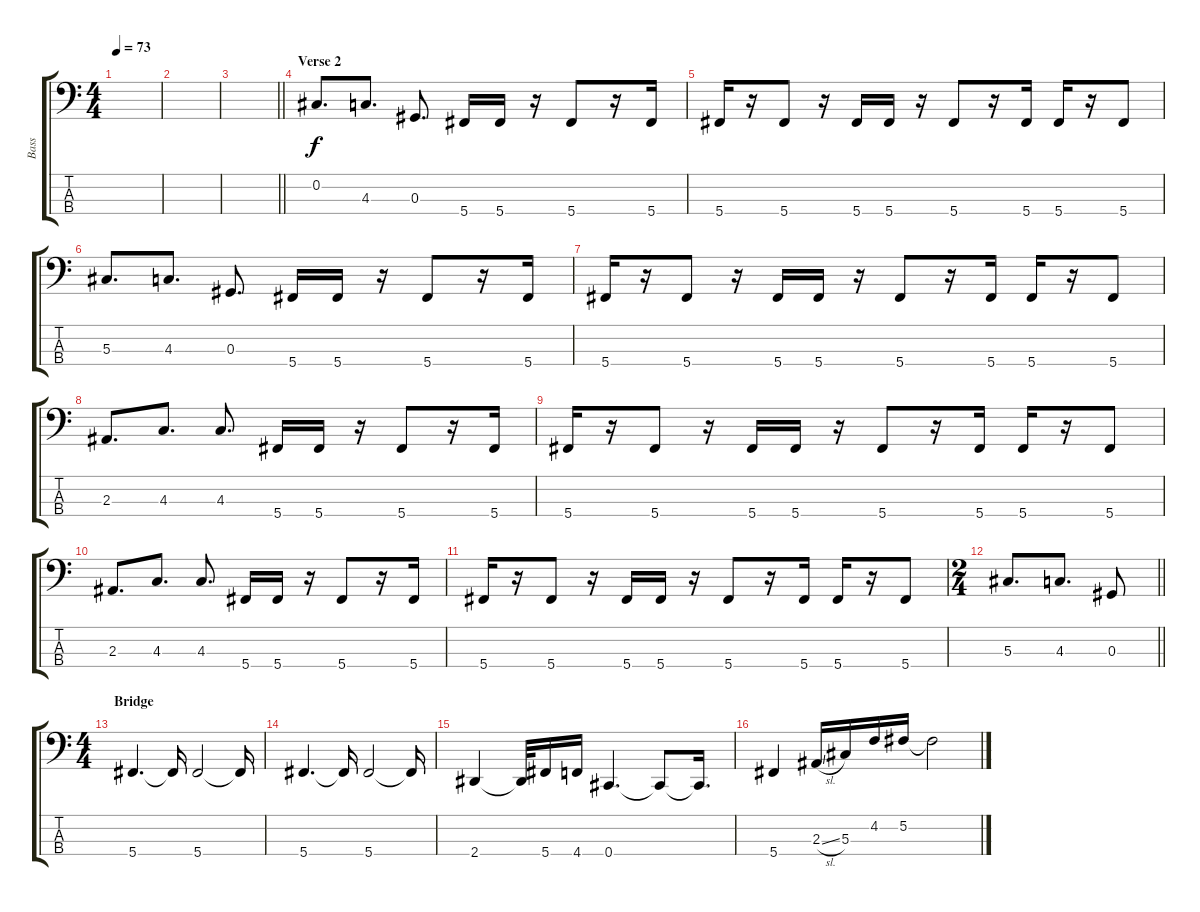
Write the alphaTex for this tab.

\track ("Bass" "Bass") {instrument electricbasspick}
\staff {score tabs}
\tuning (Gb2 Db2 Ab1 Db1) {hide}
\ts (4 4)
\tempo 73
\clef f4
\ks c
|
|
\barLineRight lightlight
|
\section ("" "Verse 2")
0.2.8{d} 4.3.8{d} 0.3.8{d} 5.4.16 5.4.16 r.16 5.4.8 r.16 5.4.16 |
5.4.16 r.16 5.4.8 r.16 5.4.16 5.4.16 r.16 5.4.8 r.16 5.4.16 5.4.16 r.16 5.4.8 |
5.3.8{d} 4.3.8{d} 0.3.8{d} 5.4.16 5.4.16 r.16 5.4.8 r.16 5.4.16 |
5.4.16 r.16 5.4.8 r.16 5.4.16 5.4.16 r.16 5.4.8 r.16 5.4.16 5.4.16 r.16 5.4.8 |
2.3.8{d} 4.3.8{d} 4.3.8{d} 5.4.16 5.4.16 r.16 5.4.8 r.16 5.4.16 |
5.4.16 r.16 5.4.8 r.16 5.4.16 5.4.16 r.16 5.4.8 r.16 5.4.16 5.4.16 r.16 5.4.8 |
2.3.8{d} 4.3.8{d} 4.3.8{d} 5.4.16 5.4.16 r.16 5.4.8 r.16 5.4.16 |
5.4.16 r.16 5.4.8 r.16 5.4.16 5.4.16 r.16 5.4.8 r.16 5.4.16 5.4.16 r.16 5.4.8 |
\ts (2 4)
\barLineRight lightlight
5.3.8{d} 4.3.8{d} 0.3.8 |
\ts (4 4)
\section ("" "Bridge")
5.4.4{d} 5.4{t}.16 5.4.2 5.4{t}.16 |
5.4.4{d} 5.4{t}.16 5.4.2 5.4{t}.16 |
2.4.4 2.4{t}.32 5.4.16 4.4.16 0.4.4{d} 0.4{t}.8 0.4{t}.16{d} |
5.4.4 2.3{sl}.16 5.3.16 4.2.16 5.2.16 5.2{t}.2
